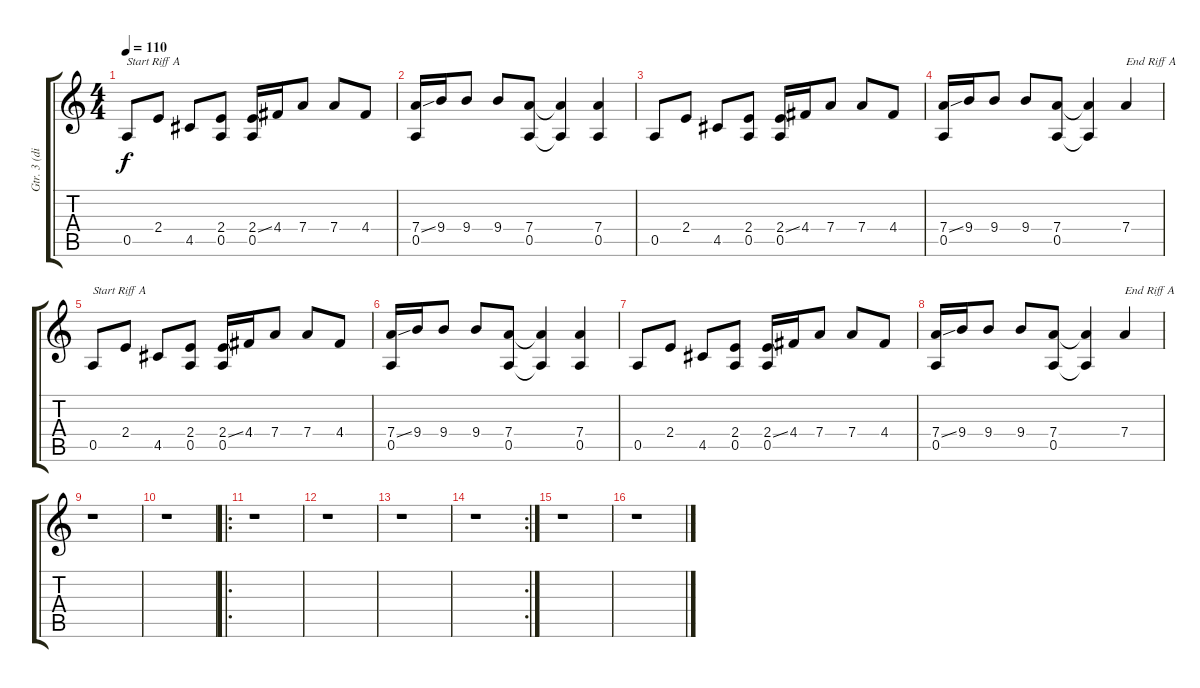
\track ("Gtr. 3 (dist.)" "Gtr. 3 (di") {instrument distortionguitar}
\staff {score tabs}
\tuning (E4 B3 G3 D3 A2 E2) {hide}
\ts (4 4)
\tempo 110
\clef g2
\ks c
0.5.8{txt "Start Riff A" dy f} 2.4.8 4.5.8 (2.4 0.5).8 (2.4{ss} 0.5).16 4.4.16 7.4.8 7.4.8 4.4.8 |
(7.4{ss} 0.5).16 9.4.16 9.4.8 9.4.8 (7.4 0.5).8 (7.4{t} 0.5{t}).4 (7.4 0.5).4 |
0.5.8 2.4.8 4.5.8 (2.4 0.5).8 (2.4{ss} 0.5).16 4.4.16 7.4.8 7.4.8 4.4.8 |
(7.4{ss} 0.5).16 9.4.16 9.4.8 9.4.8 (7.4 0.5).8 (7.4{t} 0.5{t}).4 7.4.4{txt "End Riff A"} |
0.5.8{txt "Start Riff A"} 2.4.8 4.5.8 (2.4 0.5).8 (2.4{ss} 0.5).16 4.4.16 7.4.8 7.4.8 4.4.8 |
(7.4{ss} 0.5).16 9.4.16 9.4.8 9.4.8 (7.4 0.5).8 (7.4{t} 0.5{t}).4 (7.4 0.5).4 |
0.5.8 2.4.8 4.5.8 (2.4 0.5).8 (2.4{ss} 0.5).16 4.4.16 7.4.8 7.4.8 4.4.8 |
(7.4{ss} 0.5).16 9.4.16 9.4.8 9.4.8 (7.4 0.5).8 (7.4{t} 0.5{t}).4 7.4.4{txt "End Riff A"} |
r.1 |
r.1 |
\ro
r.1 |
r.1 |
r.1 |
\rc 2
r.1 |
r.1 |
r.1
